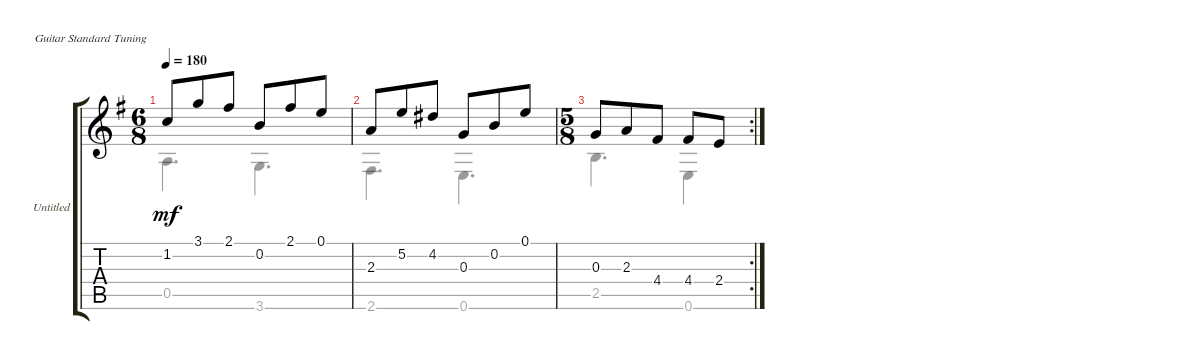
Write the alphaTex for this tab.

\bracketExtendMode groupsimilarinstruments
\firstSystemTrackNameOrientation horizontal
\otherSystemsTrackNameOrientation horizontal
\track ("Untitled" "Untitled") {instrument acousticguitarnylon}
\staff {score tabs}
\tuning (E4 B3 G3 D3 A2 E2)
\voice
\ts (6 8)
\tempo 180
\clef g2
\ks eminor
1.2.8{dy mf} 3.1.8 2.1.8 0.2.8 2.1.8 0.1.8 |
2.3.8 5.2.8 4.2.8 0.3.8 0.2.8 0.1.8 |
\rc 2
\ts (5 8)
0.3.8 2.3.8 4.4.8 4.4.8 2.4.8
\voice
\clef g2
\ottava regular
\simile none
\ks eminor
0.5.4{d dy mf} 3.6.4{d} |
2.6.4{d} 0.6.4{d} |
2.5.4{d} 0.6.4
